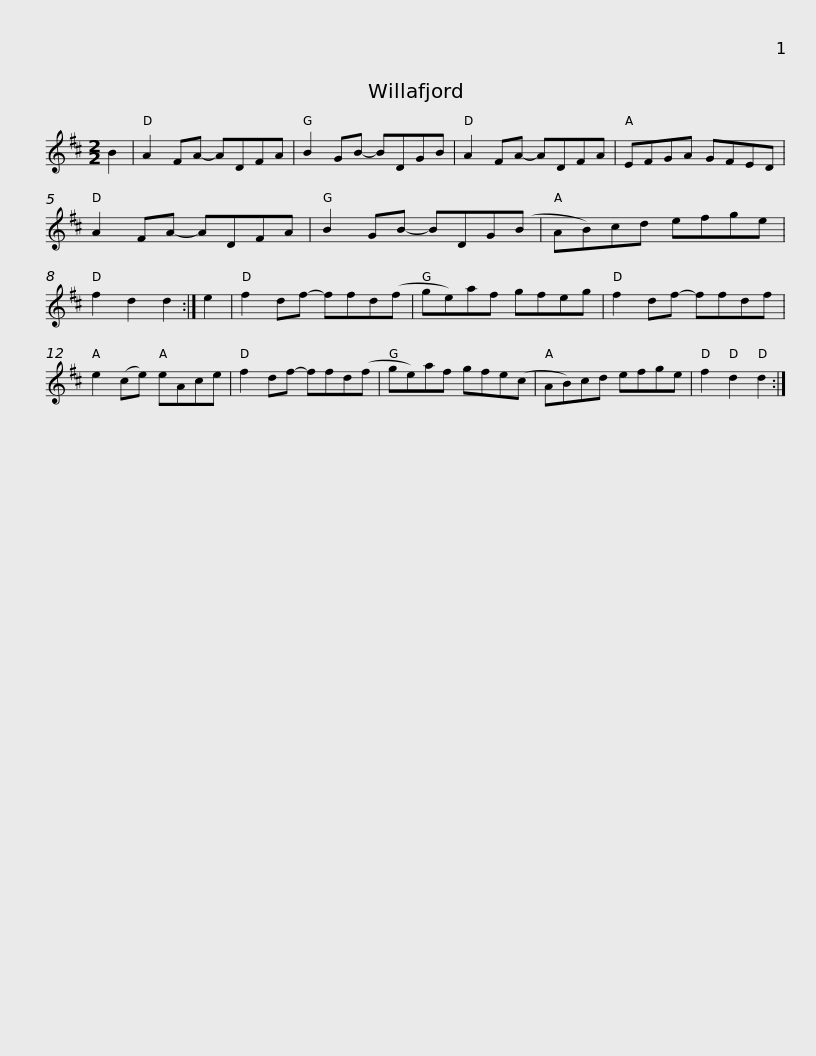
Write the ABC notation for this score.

X:1
L:1/8
M:2/2
I:linebreak $
K:D
V:1 treble
V:1
 B2 | A2 FA- ADFA | B2 GB- BDGB | A2 FA- ADFA | EFGA GFED |$ %5
 A2 FA- ADFA | B2 GB- BDG(B | AB)cd efge | f2 d2 d2 :|$ e2 | %10
 f2 df- ffd(f | ge)af gfeg | f2 df- ffdf | e2 (ce) eAce |$ f2 df- ffd(f | %15
 ge)af gfe(c | AB)cd efge | f2 d2 d2 :| %18
